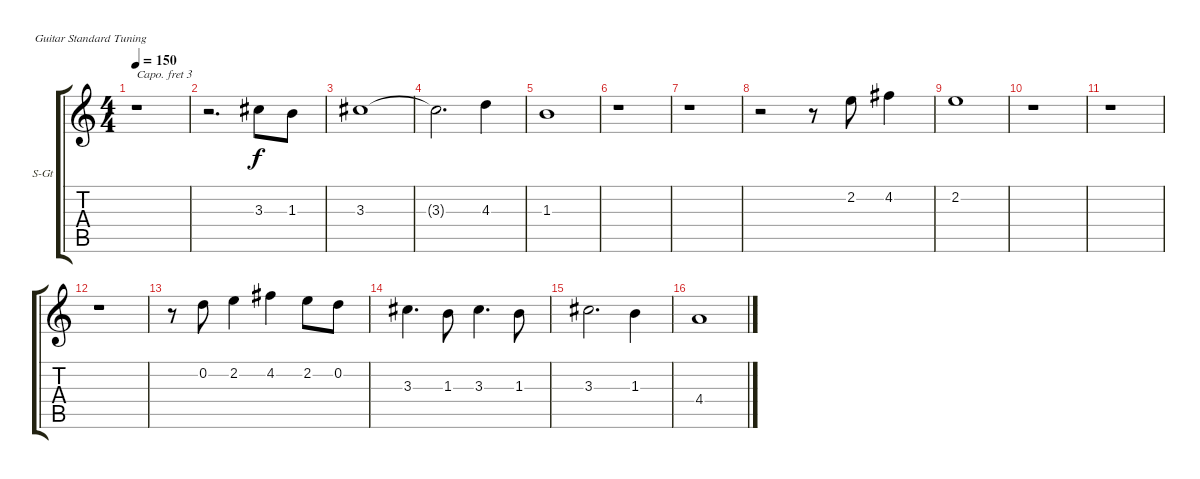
\bracketExtendMode groupsimilarinstruments
\firstSystemTrackNameOrientation horizontal
\otherSystemsTrackNameOrientation horizontal
\track ("Nicolas Reyes" "S-Gt") {instrument flute}
\staff {score tabs}
\capo 3
\tuning (E4 B3 G3 D3 A2 E2)
\displaytranspose 12
\ts (4 4)
\tempo 150
\clef g2
\ks c
r.1{dy f} |
r.2{d} 3.3.8 1.3.8 |
3.3.1 |
3.3{t}.2{d} 4.3.4 |
1.3.1 |
r.1 |
r.1 |
r.2 r.8 2.2.8 4.2.4 |
2.2.1 |
r.1 |
r.1 |
r.1 |
r.8 0.2.8 2.2.4 4.2.4 2.2.8 0.2.8 |
3.3.4{d} 1.3.8 3.3.4{d} 1.3.8 |
3.3.2{d} 1.3.4 |
4.4.1
